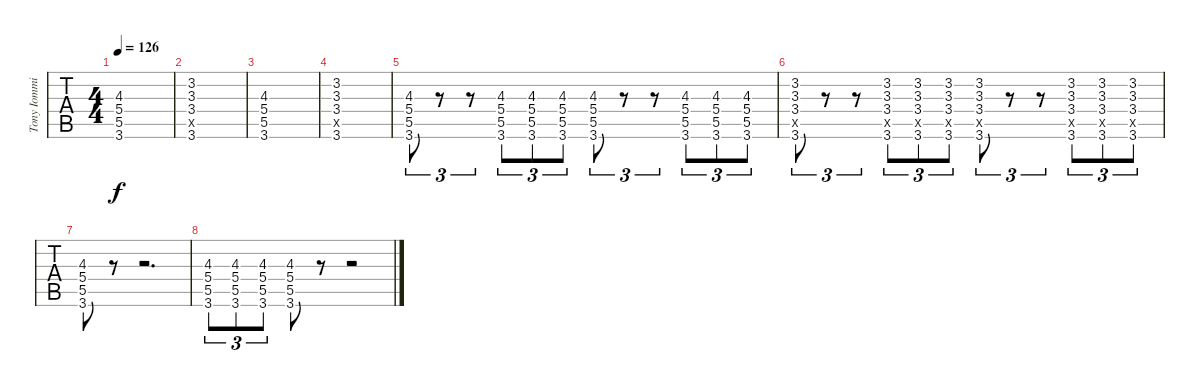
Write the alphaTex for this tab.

\track ("Tony Iommi (Rythm)" "Tony Iommi") {instrument distortionguitar}
\staff {tabs}
\tuning (E4 B3 G3 D3 A2 E2) {hide}
\ts (4 4)
\tempo 126
\clef g2
\ks bb
(4.3 5.4 5.5 3.6).1{dy f} |
(3.2 3.3 3.4 0.5{x} 3.6).1 |
(4.3 5.4 5.5 3.6).1 |
(3.2 3.3 3.4 0.5{x} 3.6).1 |
(4.3 5.4 5.5 3.6).8{tu (3 2)} r.8{tu (3 2)} r.8{tu (3 2)} (4.3 5.4 5.5 3.6).8{tu (3 2)} (4.3 5.4 5.5 3.6).8{tu (3 2)} (4.3 5.4 5.5 3.6).8{tu (3 2)} (4.3 5.4 5.5 3.6).8{tu (3 2)} r.8{tu (3 2)} r.8{tu (3 2)} (4.3 5.4 5.5 3.6).8{tu (3 2)} (4.3 5.4 5.5 3.6).8{tu (3 2)} (4.3 5.4 5.5 3.6).8{tu (3 2)} |
(3.2 3.3 3.4 3.5{x} 3.6).8{tu (3 2)} r.8{tu (3 2)} r.8{tu (3 2)} (3.2 3.3 3.4 3.5{x} 3.6).8{tu (3 2)} (3.2 3.3 3.4 3.5{x} 3.6).8{tu (3 2)} (3.2 3.3 3.4 5.5{x} 3.6).8{tu (3 2)} (3.2 3.3 3.4 5.5{x} 3.6).8{tu (3 2)} r.8{tu (3 2)} r.8{tu (3 2)} (3.2 3.3 3.4 5.5{x} 3.6).8{tu (3 2)} (3.2 3.3 3.4 5.5{x} 3.6).8{tu (3 2)} (3.2 3.3 3.4 5.5{x} 3.6).8{tu (3 2)} |
(4.3 5.4 5.5 3.6).8 r.8 r.2{d} |
(4.3 5.4 5.5 3.6).8{tu (3 2)} (4.3 5.4 5.5 3.6).8{tu (3 2)} (4.3 5.4 5.5 3.6).8{tu (3 2)} (4.3 5.4 5.5 3.6).8 r.8 r.2
